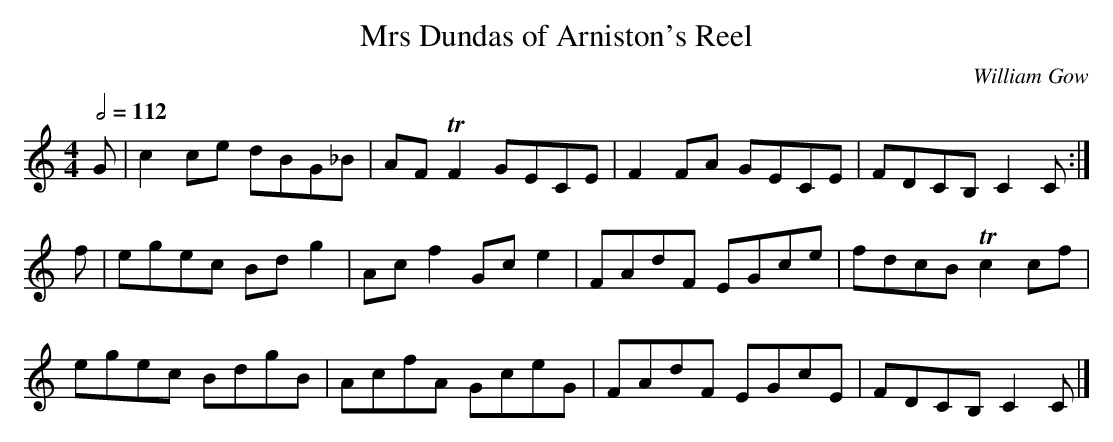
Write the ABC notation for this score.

X:1
T:Mrs Dundas of Arniston's Reel
C:William Gow
M:4/4
L:1/8
Q:1/2=112
K:C
G|c2ce dBG_B|AFTF2 GECE|F2FA GECE|FDCB, C2C:|
f|egec Bdg2 |Ac f2 Gce2|FAdF EGce|fdcB Tc2cf|
  egec BdgB |AcfA  GceG|FAdF EGcE|FDCB, C2C|]
